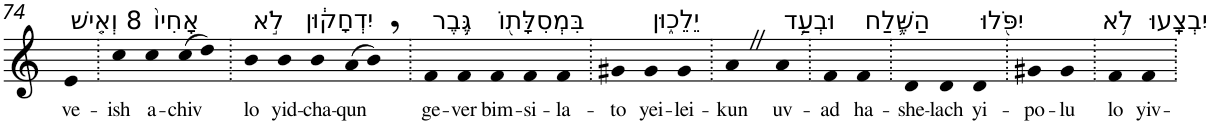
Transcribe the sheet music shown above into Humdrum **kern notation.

**kern	**text
*part1	*part1
*staff1	*staff1
*I"Piano	*
*I'Pno	*
!!LO:PB:g=z
*clefG2	*
*k[]	*
=74	=74
!LO:TX:a:t=8 וְאִ֤ישׁ	!
!	!LO:LY:b
4e	ve-
=75.	=75.
!	!LO:LY:b
4cc	-ish
!LO:TX:a:t=אָחִיו֙	!
!	!LO:LY:b
4cc	a-
!	!LO:LY:b
(>8cc	-chiv
8dd)	.
=76.	=76.
!LO:TX:a:t=לֹ֣א	!
!	!LO:LY:b
4b	lo
!LO:TX:a:t=יִדְחָק֔וּן	!
!	!LO:LY:b
4b	yid-
!	!LO:LY:b
4b	-cha-
!	!LO:LY:b
(>8a	-qun
8b,)	.
=77.	=77.
!LO:TX:a:t=גֶּ֥בֶר	!
!	!LO:LY:b
4f	ge-
!	!LO:LY:b
4f	-ver
!LO:TX:a:t=בִּמְסִלָּת֖וֹ	!
!	!LO:LY:b
4f	bim-
!	!LO:LY:b
4f	-si-
!	!LO:LY:b
4f	-la-
=78.	=78.
!	!LO:LY:b
4g#X	-to
!LO:TX:a:t=יֵלֵכ֑וּן	!
!	!LO:LY:b
4g#	yei-
!	!LO:LY:b
4g#	-lei-
=79.	=79.
!	!LO:LY:b
4aZ	-kun
!LO:TX:a:t=וּבְעַ֥ד	!
!	!LO:LY:b
4a	uv-
=80.	=80.
!	!LO:LY:b
4f	-ad
!LO:TX:a:t=הַשֶּׁ֛לַח	!
!	!LO:LY:b
4f	ha-
=81.	=81.
!	!LO:LY:b
4d	-she-
!	!LO:LY:b
4d	-lach
!LO:TX:a:t=יִפֹּ֖לוּ	!
!	!LO:LY:b
4d	yi-
=82.	=82.
!	!LO:LY:b
4g#X	-po-
!	!LO:LY:b
4g#	-lu
=83.	=83.
!LO:TX:a:t=לֹ֥א	!
!	!LO:LY:b
4f	lo
!LO:TX:a:t=יִבְצָֽעוּ	!
!	!LO:LY:b
4f	yiv-
=.	=.
*-	*-
